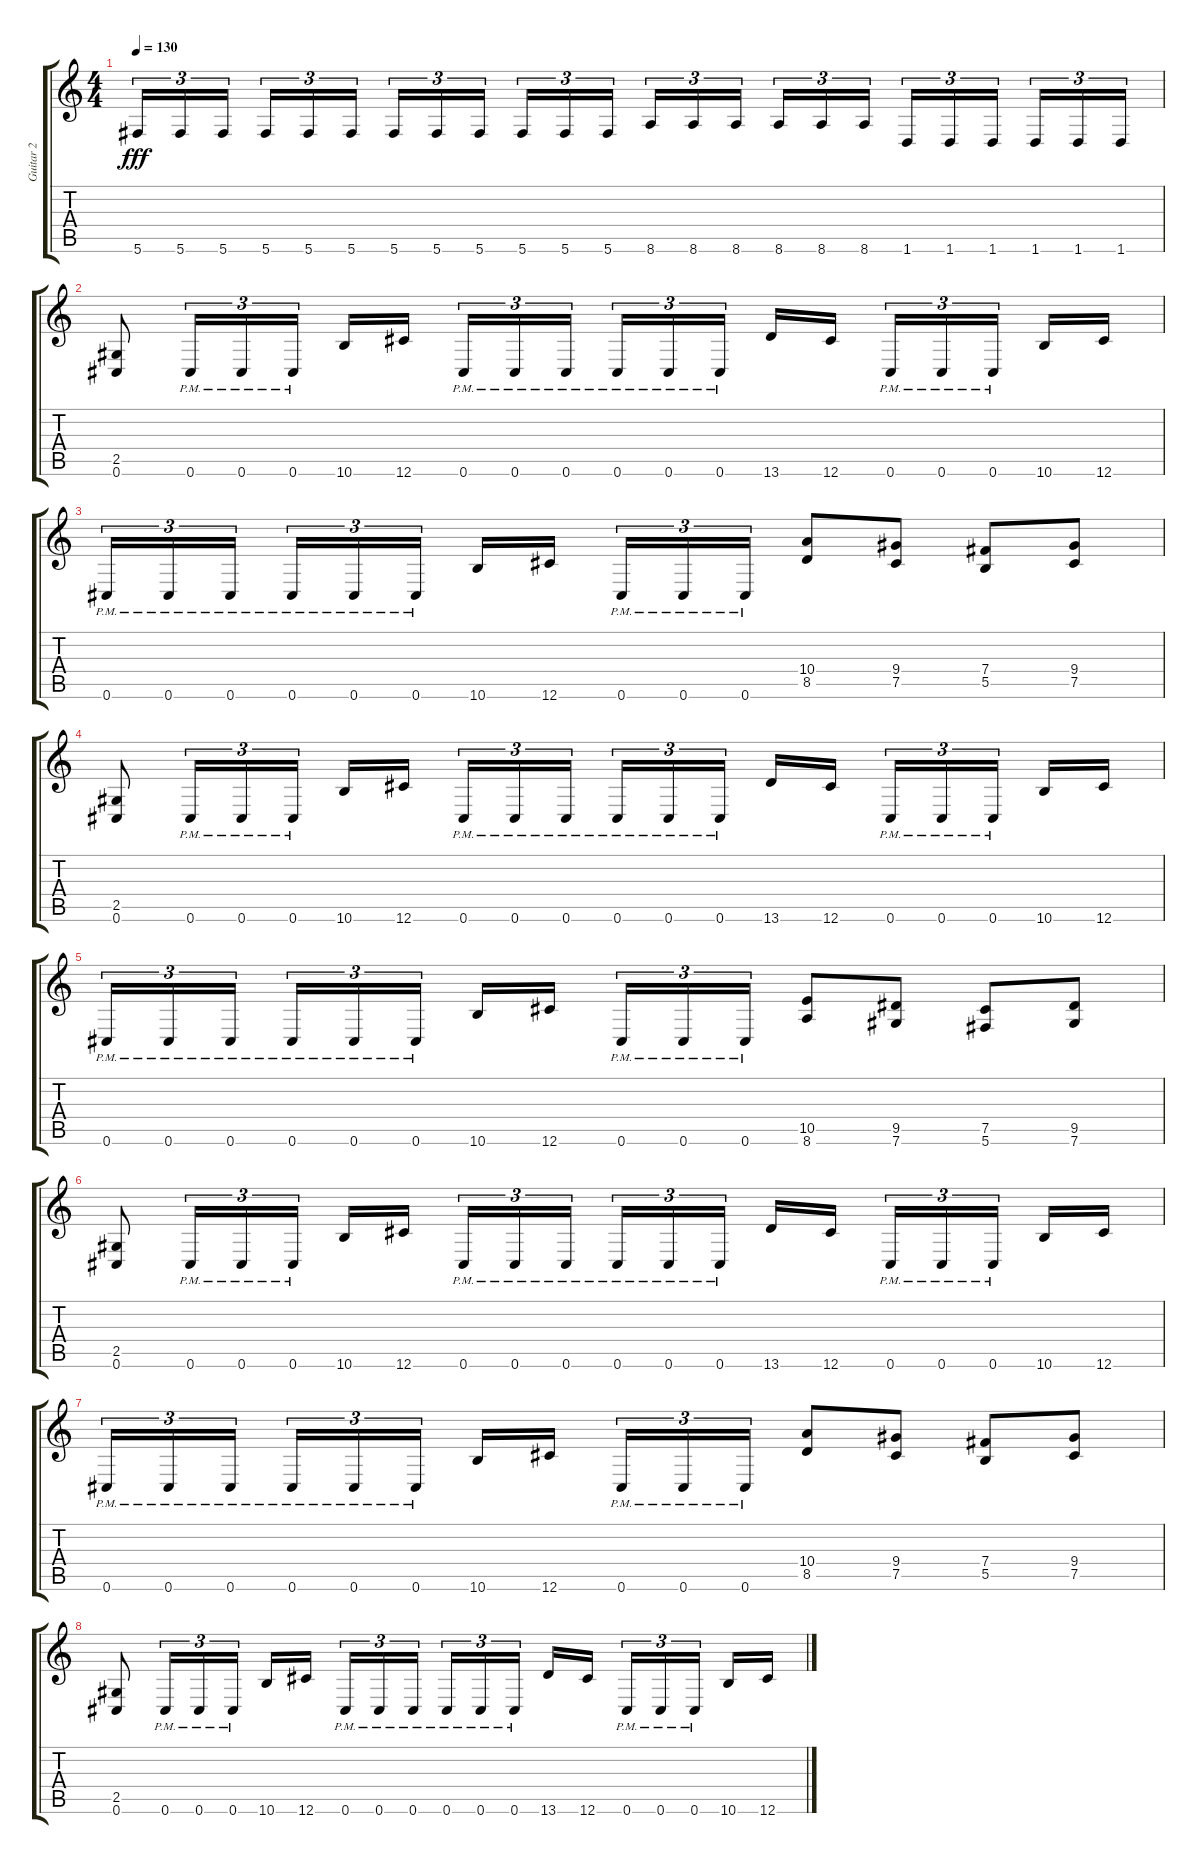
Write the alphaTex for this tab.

\track ("Guitar 2" "Guitar 2") {instrument overdrivenguitar}
\staff {score tabs}
\tuning (Db4 Ab3 E3 B2 Gb2 Db2) {hide}
\ts (4 4)
\tempo 130
\clef g2
\ks c
5.6.16{tu (3 2) dy fff} 5.6.16{tu (3 2)} 5.6.16{tu (3 2) beam splitsecondary} 5.6.16{tu (3 2)} 5.6.16{tu (3 2)} 5.6.16{tu (3 2)} 5.6.16{tu (3 2)} 5.6.16{tu (3 2)} 5.6.16{tu (3 2) beam splitsecondary} 5.6.16{tu (3 2)} 5.6.16{tu (3 2)} 5.6.16{tu (3 2)} 8.6.16{tu (3 2)} 8.6.16{tu (3 2)} 8.6.16{tu (3 2) beam splitsecondary} 8.6.16{tu (3 2)} 8.6.16{tu (3 2)} 8.6.16{tu (3 2)} 1.6.16{tu (3 2)} 1.6.16{tu (3 2)} 1.6.16{tu (3 2) beam splitsecondary} 1.6.16{tu (3 2)} 1.6.16{tu (3 2)} 1.6.16{tu (3 2)} |
(2.5 0.6).8 0.6{pm}.16{tu (3 2)} 0.6{pm}.16{tu (3 2)} 0.6{pm}.16{tu (3 2)} 10.6.16 12.6.16{beam splitsecondary} 0.6{pm}.16{tu (3 2)} 0.6{pm}.16{tu (3 2)} 0.6{pm}.16{tu (3 2)} 0.6{pm}.16{tu (3 2)} 0.6{pm}.16{tu (3 2)} 0.6{pm}.16{tu (3 2) beam splitsecondary} 13.6.16 12.6.16 0.6{pm}.16{tu (3 2)} 0.6{pm}.16{tu (3 2)} 0.6{pm}.16{tu (3 2) beam splitsecondary} 10.6.16 12.6.16 |
0.6{pm}.16{tu (3 2)} 0.6{pm}.16{tu (3 2)} 0.6{pm}.16{tu (3 2) beam splitsecondary} 0.6{pm}.16{tu (3 2)} 0.6{pm}.16{tu (3 2)} 0.6{pm}.16{tu (3 2)} 10.6.16 12.6.16{beam splitsecondary} 0.6{pm}.16{tu (3 2)} 0.6{pm}.16{tu (3 2)} 0.6{pm}.16{tu (3 2)} (10.4 8.5).8 (9.4 7.5).8 (7.4 5.5).8 (9.4 7.5).8 |
(2.5 0.6).8 0.6{pm}.16{tu (3 2)} 0.6{pm}.16{tu (3 2)} 0.6{pm}.16{tu (3 2)} 10.6.16 12.6.16{beam splitsecondary} 0.6{pm}.16{tu (3 2)} 0.6{pm}.16{tu (3 2)} 0.6{pm}.16{tu (3 2)} 0.6{pm}.16{tu (3 2)} 0.6{pm}.16{tu (3 2)} 0.6{pm}.16{tu (3 2) beam splitsecondary} 13.6.16 12.6.16 0.6{pm}.16{tu (3 2)} 0.6{pm}.16{tu (3 2)} 0.6{pm}.16{tu (3 2) beam splitsecondary} 10.6.16 12.6.16 |
0.6{pm}.16{tu (3 2)} 0.6{pm}.16{tu (3 2)} 0.6{pm}.16{tu (3 2) beam splitsecondary} 0.6{pm}.16{tu (3 2)} 0.6{pm}.16{tu (3 2)} 0.6{pm}.16{tu (3 2)} 10.6.16 12.6.16{beam splitsecondary} 0.6{pm}.16{tu (3 2)} 0.6{pm}.16{tu (3 2)} 0.6{pm}.16{tu (3 2)} (10.5 8.6).8 (9.5 7.6).8 (7.5 5.6).8 (9.5 7.6).8 |
(2.5 0.6).8 0.6{pm}.16{tu (3 2)} 0.6{pm}.16{tu (3 2)} 0.6{pm}.16{tu (3 2)} 10.6.16 12.6.16{beam splitsecondary} 0.6{pm}.16{tu (3 2)} 0.6{pm}.16{tu (3 2)} 0.6{pm}.16{tu (3 2)} 0.6{pm}.16{tu (3 2)} 0.6{pm}.16{tu (3 2)} 0.6{pm}.16{tu (3 2) beam splitsecondary} 13.6.16 12.6.16 0.6{pm}.16{tu (3 2)} 0.6{pm}.16{tu (3 2)} 0.6{pm}.16{tu (3 2) beam splitsecondary} 10.6.16 12.6.16 |
0.6{pm}.16{tu (3 2)} 0.6{pm}.16{tu (3 2)} 0.6{pm}.16{tu (3 2) beam splitsecondary} 0.6{pm}.16{tu (3 2)} 0.6{pm}.16{tu (3 2)} 0.6{pm}.16{tu (3 2)} 10.6.16 12.6.16{beam splitsecondary} 0.6{pm}.16{tu (3 2)} 0.6{pm}.16{tu (3 2)} 0.6{pm}.16{tu (3 2)} (10.4 8.5).8 (9.4 7.5).8 (7.4 5.5).8 (9.4 7.5).8 |
(2.5 0.6).8 0.6{pm}.16{tu (3 2)} 0.6{pm}.16{tu (3 2)} 0.6{pm}.16{tu (3 2)} 10.6.16 12.6.16{beam splitsecondary} 0.6{pm}.16{tu (3 2)} 0.6{pm}.16{tu (3 2)} 0.6{pm}.16{tu (3 2)} 0.6{pm}.16{tu (3 2)} 0.6{pm}.16{tu (3 2)} 0.6{pm}.16{tu (3 2) beam splitsecondary} 13.6.16 12.6.16 0.6{pm}.16{tu (3 2)} 0.6{pm}.16{tu (3 2)} 0.6{pm}.16{tu (3 2) beam splitsecondary} 10.6.16 12.6.16
